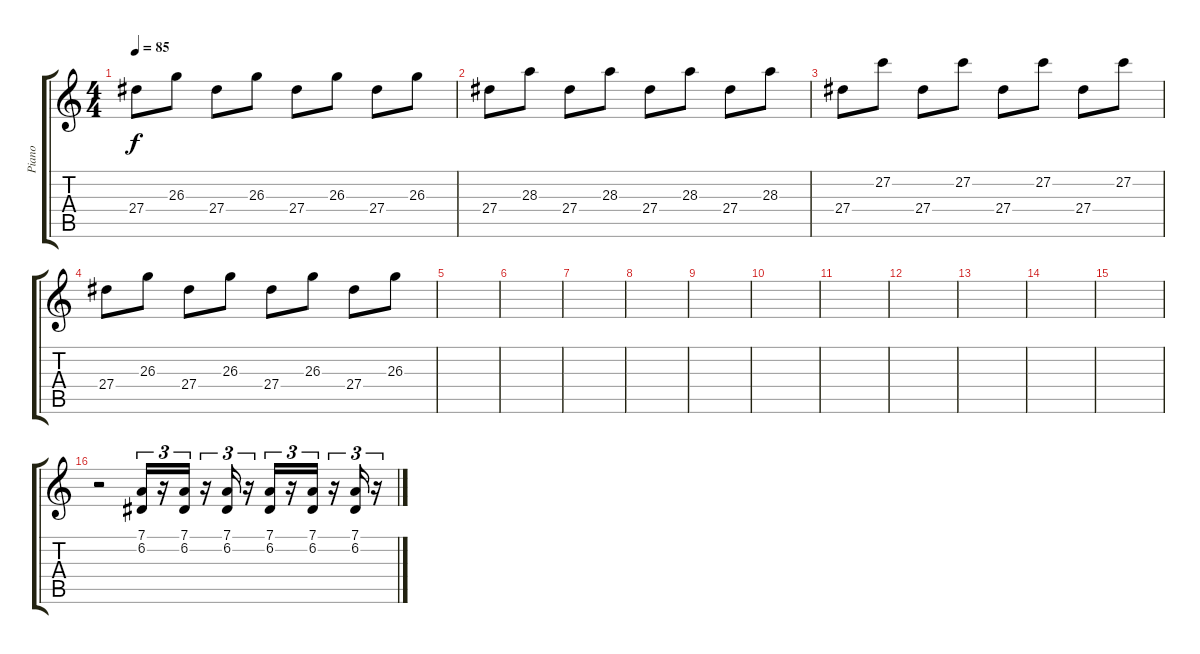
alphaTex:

\track ("Piano" "Piano") {instrument acousticgrandpiano}
\staff {score tabs}
\tuning (D4 A3 F3 C3 G2 C2) {hide}
\ts (4 4)
\tempo 85
\clef g2
\ks c
27.4.8{dy f} 26.3.8 27.4.8 26.3.8 27.4.8 26.3.8 27.4.8 26.3.8 |
27.4.8 28.3.8 27.4.8 28.3.8 27.4.8 28.3.8 27.4.8 28.3.8 |
27.4.8 27.2.8 27.4.8 27.2.8 27.4.8 27.2.8 27.4.8 27.2.8 |
27.4.8 26.3.8 27.4.8 26.3.8 27.4.8 26.3.8 27.4.8 26.3.8 |
|
|
|
|
|
|
|
|
|
|
|
r.2 (7.1 6.2).16{tu (3 2)} r.16{tu (3 2)} (7.1 6.2).16{tu (3 2)} r.16{tu (3 2)} (7.1 6.2).16{tu (3 2)} r.16{tu (3 2)} (7.1 6.2).16{tu (3 2)} r.16{tu (3 2)} (7.1 6.2).16{tu (3 2)} r.16{tu (3 2)} (7.1 6.2).16{tu (3 2)} r.16{tu (3 2)}
